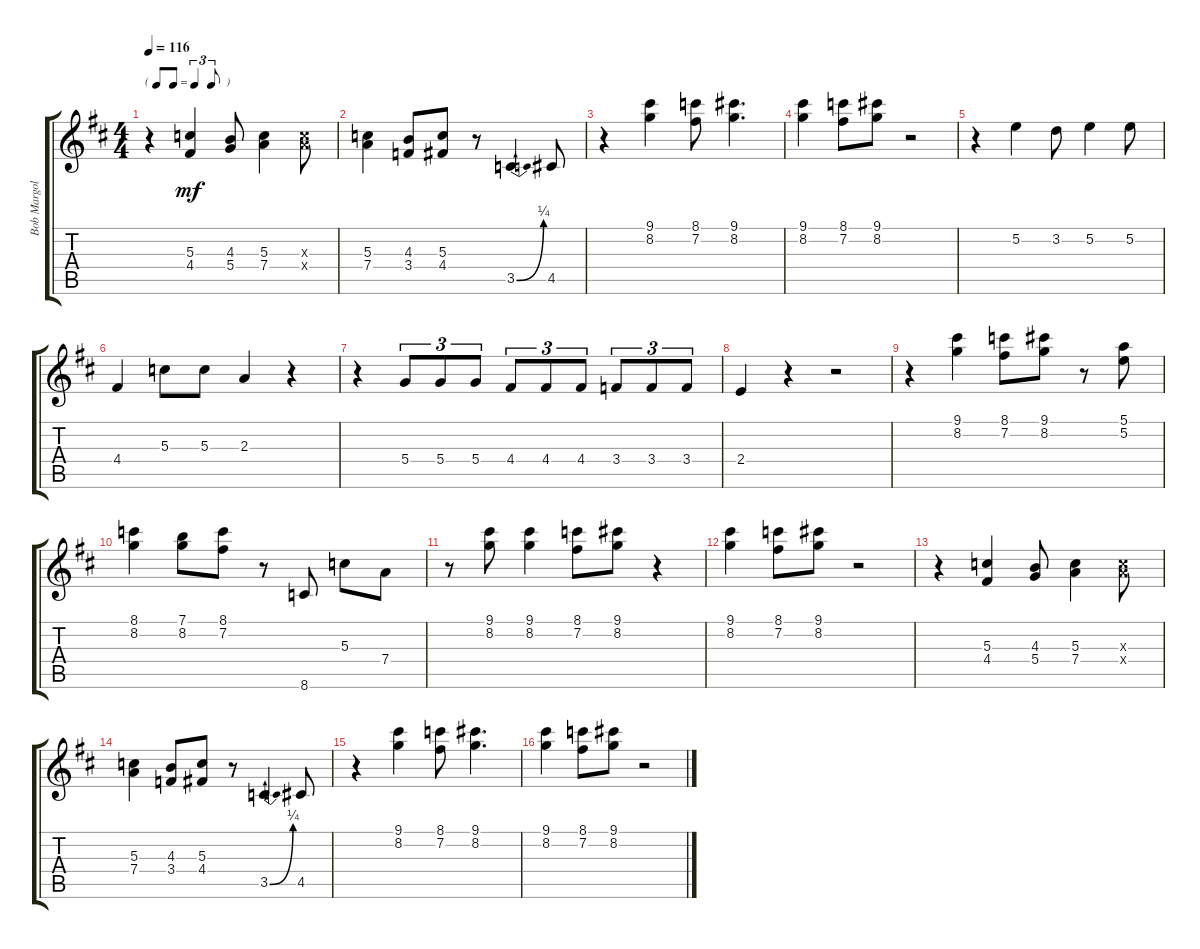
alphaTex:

\track ("Bob Margolin - Electric Guitar" "Bob Margol") {instrument electricguitarclean}
\staff {score tabs}
\tuning (E4 B3 G3 D3 A2 E2) {hide}
\ts (4 4)
\tf triplet8th
\tempo 116
\clef g2
\ks d
r.4{dy mf} (5.3 4.4).4 (4.3 5.4).8 (5.3 7.4).4 (5.3{x} 7.4{x}).8 |
(5.3 7.4).4 (4.3 3.4).8 (5.3 4.4).8 r.8 3.5{be (bend 0 0 60 1)}.4 4.5.8 |
r.4 (9.1 8.2).4 (8.1 7.2).8 (9.1 8.2).4{d} |
(9.1 8.2).4 (8.1 7.2).8 (9.1 8.2).8 r.2 |
r.4 5.2.4 3.2.8 5.2.4 5.2.8 |
4.4.4 5.3.8 5.3.8 2.3.4 r.4 |
r.4 5.4.8{tu (3 2)} 5.4.8{tu (3 2)} 5.4.8{tu (3 2)} 4.4.8{tu (3 2)} 4.4.8{tu (3 2)} 4.4.8{tu (3 2)} 3.4.8{tu (3 2)} 3.4.8{tu (3 2)} 3.4.8{tu (3 2)} |
2.4.4 r.4 r.2 |
r.4 (9.1 8.2).4 (8.1 7.2).8 (9.1 8.2).8 r.8 (5.1 5.2).8 |
(8.1 8.2).4 (7.1 8.2).8 (8.1 7.2).8 r.8 8.6.8 5.3.8 7.4.8 |
r.8 (9.1 8.2).8 (9.1 8.2).4 (8.1 7.2).8 (9.1 8.2).8 r.4 |
(9.1 8.2).4 (8.1 7.2).8 (9.1 8.2).8 r.2 |
r.4 (5.3 4.4).4 (4.3 5.4).8 (5.3 7.4).4 (5.3{x} 7.4{x}).8 |
(5.3 7.4).4 (4.3 3.4).8 (5.3 4.4).8 r.8 3.5{be (bend 0 0 60 1)}.4 4.5.8 |
r.4 (9.1 8.2).4 (8.1 7.2).8 (9.1 8.2).4{d} |
(9.1 8.2).4 (8.1 7.2).8 (9.1 8.2).8 r.2
